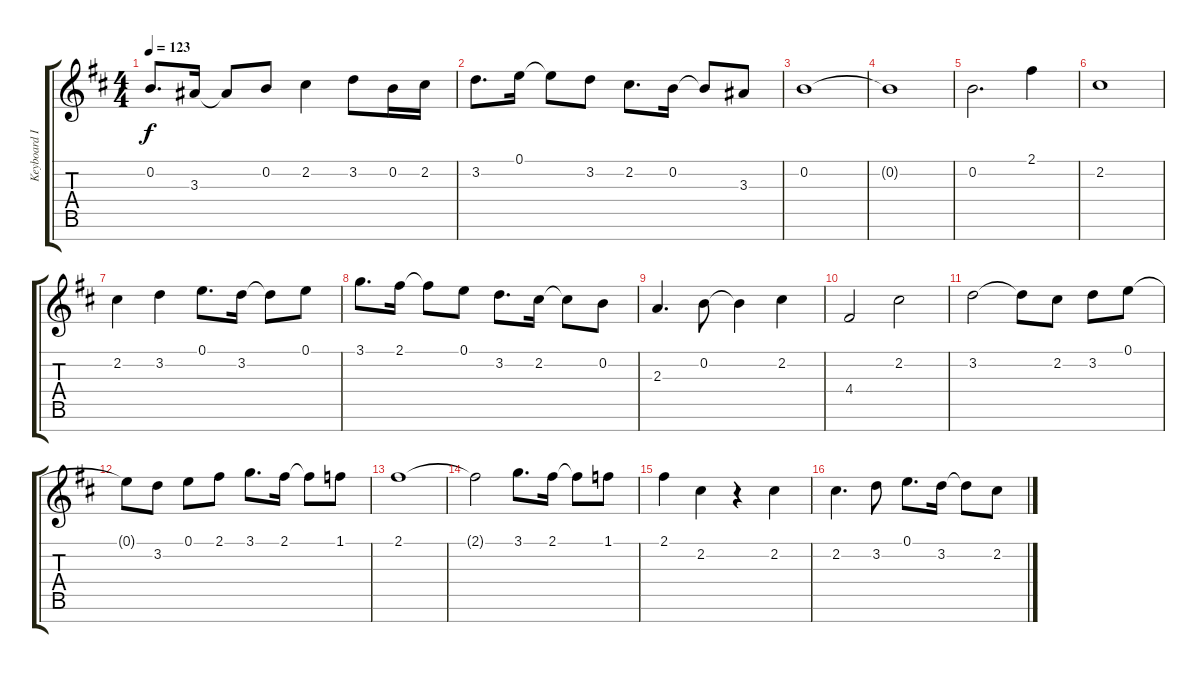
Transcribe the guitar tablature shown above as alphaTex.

\track ("Keyboard I" "Keyboard I") {instrument flute}
\staff {score tabs}
\tuning (E5 B4 G4 D4 A3 E3 B2) {hide}
\ts (4 4)
\tempo 123
\clef g2
\ks d
0.2.8{d dy f} 3.3.16 3.3{t}.8 0.2.8 2.2.4 3.2.8 0.2.16 2.2.16 |
3.2.8{d} 0.1.16 0.1{t}.8 3.2.8 2.2.8{d} 0.2.16 0.2{t}.8 3.3.8 |
0.2.1 |
0.2{t}.1 |
0.2.2{d} 2.1.4 |
2.2.1 |
2.2.4 3.2.4 0.1.8{d} 3.2.16 3.2{t}.8 0.1.8 |
3.1.8{d} 2.1.16 2.1{t}.8 0.1.8 3.2.8{d} 2.2.16 2.2{t}.8 0.2.8 |
2.3.4{d} 0.2.8 0.2{t}.4 2.2.4 |
4.4.2 2.2.2 |
3.2.2 3.2{t}.8 2.2.8 3.2.8 0.1.8 |
0.1{t}.8 3.2.8 0.1.8 2.1.8 3.1.8{d} 2.1.16 2.1{t}.8 1.1.8 |
2.1.1 |
2.1{t}.2 3.1.8{d} 2.1.16 2.1{t}.8 1.1.8 |
2.1.4 2.2.4 r.4 2.2.4 |
2.2.4{d} 3.2.8 0.1.8{d} 3.2.16 3.2{t}.8 2.2.8
